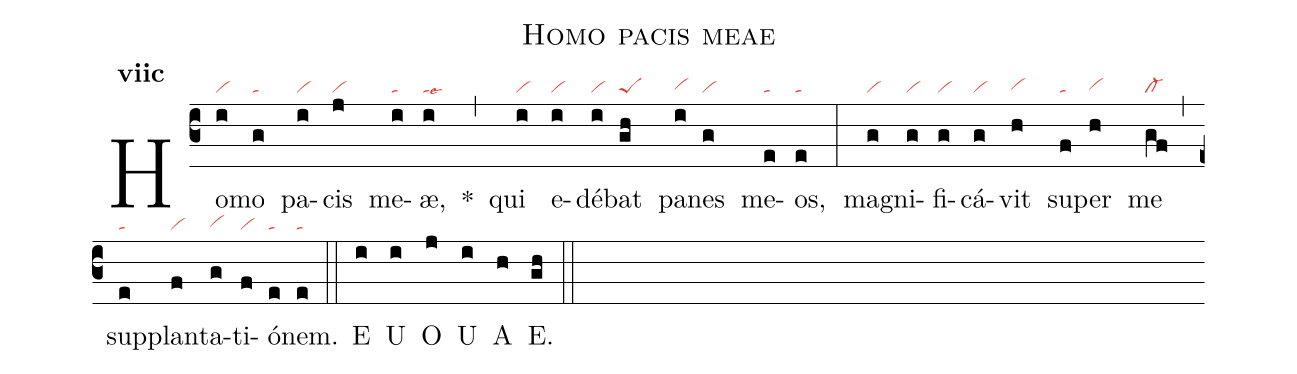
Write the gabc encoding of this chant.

name:Homo pacis meae;
office-part:an;
mode:7c;
nabc-lines:1;
%%
initial-style: 1;
name:Homo pacis meae;
mode: 7;
office-part: Antiphona;
annotation: Ant.;
annotation: vii c;
nabc-lines:1;
%%
(c3) Ho(i|vi)mo(g|ta) pa(i|vi)cis(j|vi) me(i|ta)æ,(i|talse6) <sp>*</sp>(,) qui(i|vi) e(i|vi)dé(i|vi)bat(gh|peS) pa(i|vihg)nes(g|vi) me(e|ta)os,(e|ta) (:) mag(g|vi)ni(g|vi)fi(g|vi)cá(g|vi)vit(h|vihg) su(f|ta)per(h|vihg) me(gf|cl-) (,) sup(e|ta)plan(f|vi)ta(g|vihg)ti(f|vi)ó(e|ta)nem.(e|ta) (::)
<eu>E(i) U(i) O(j) U(i) A(h) E.(gh) </eu>(::)
